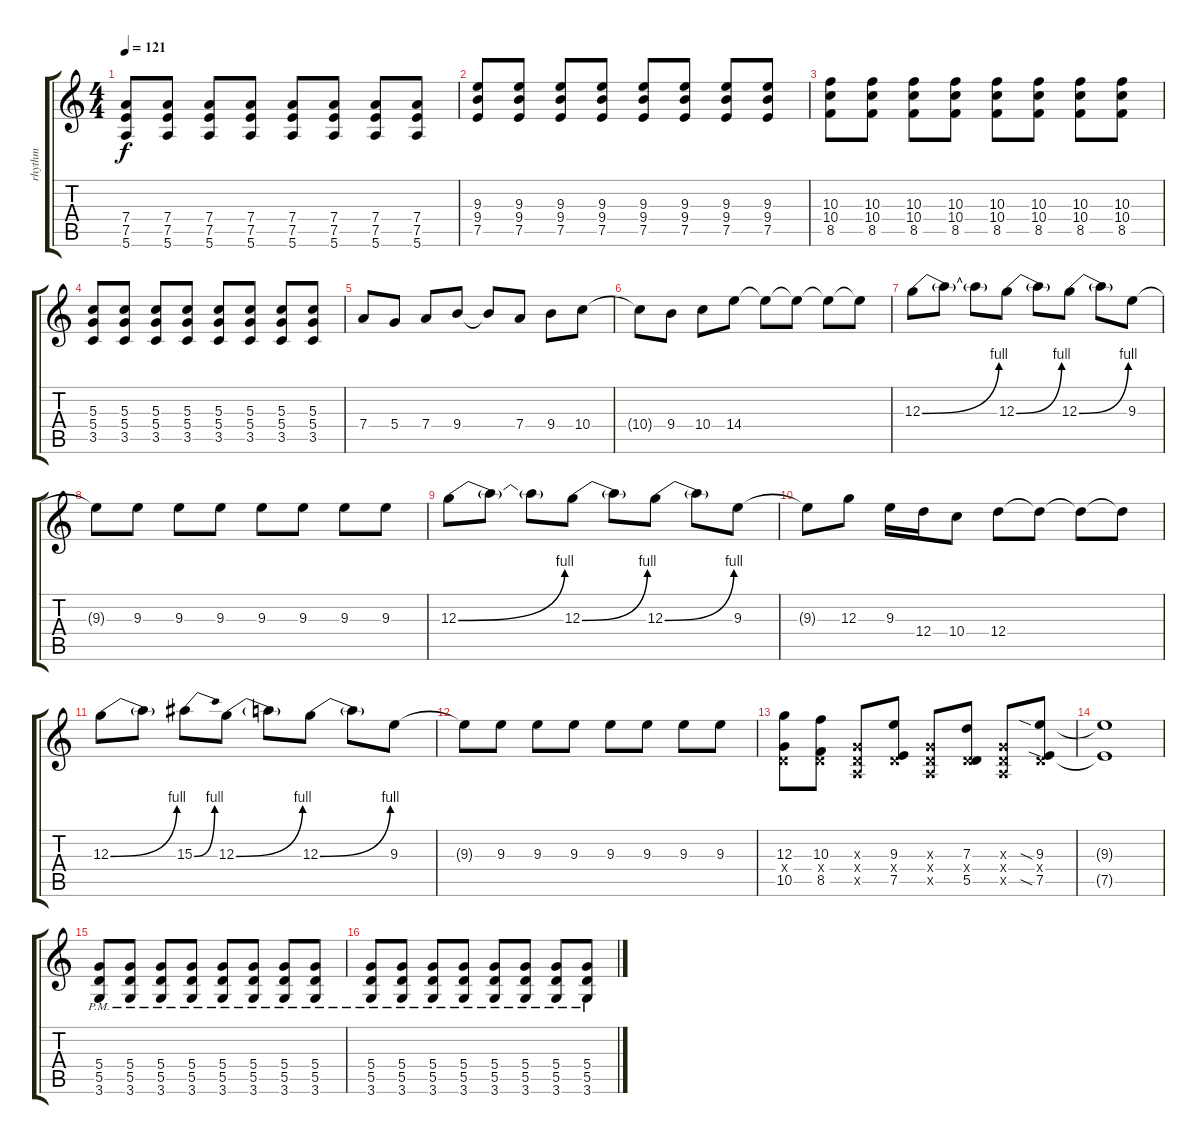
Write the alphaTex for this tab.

\track ("rhythm" "rhythm") {instrument overdrivenguitar}
\staff {score tabs}
\tuning (E4 B3 G3 D3 A2 E2) {hide}
\ts (4 4)
\tempo 121
\clef g2
\ks c
(7.4 7.5 5.6).8{dy f} (7.4 7.5 5.6).8 (7.4 7.5 5.6).8 (7.4 7.5 5.6).8 (7.4 7.5 5.6).8 (7.4 7.5 5.6).8 (7.4 7.5 5.6).8 (7.4 7.5 5.6).8 |
(9.3 9.4 7.5).8 (9.3 9.4 7.5).8 (9.3 9.4 7.5).8 (9.3 9.4 7.5).8 (9.3 9.4 7.5).8 (9.3 9.4 7.5).8 (9.3 9.4 7.5).8 (9.3 9.4 7.5).8 |
(10.3 10.4 8.5).8 (10.3 10.4 8.5).8 (10.3 10.4 8.5).8 (10.3 10.4 8.5).8 (10.3 10.4 8.5).8 (10.3 10.4 8.5).8 (10.3 10.4 8.5).8 (10.3 10.4 8.5).8 |
(5.3 5.4 3.5).8 (5.3 5.4 3.5).8 (5.3 5.4 3.5).8 (5.3 5.4 3.5).8 (5.3 5.4 3.5).8 (5.3 5.4 3.5).8 (5.3 5.4 3.5).8 (5.3 5.4 3.5).8 |
7.4.8 5.4.8 7.4.8 9.4.8 9.4{t}.8 7.4.8 9.4.8 10.4.8 |
10.4{t}.8 9.4.8 10.4.8 14.4.8 14.4{t}.8 14.4{t}.8 14.4{t}.8 14.4{t}.8 |
12.3{be (bend 0 0 60 4)}.8 12.3{t}.8 12.3{t}.8 12.3{be (bend 0 0 60 4)}.8 12.3{t}.8 12.3{be (bend 0 0 60 4)}.8 12.3{t}.8 9.3.8 |
9.3{t}.8 9.3.8 9.3.8 9.3.8 9.3.8 9.3.8 9.3.8 9.3.8 |
12.3{be (bend 0 0 60 4)}.8 12.3{t}.8 12.3{t}.8 12.3{be (bend 0 0 60 4)}.8 12.3{t}.8 12.3{be (bend 0 0 60 4)}.8 12.3{t}.8 9.3.8 |
9.3{t}.8 12.3.8 9.3.16 12.4.16 10.4.8 12.4.8 12.4{t}.8 12.4{t}.8 12.4{t}.8 |
12.3{be (bend 0 0 60 4)}.8 12.3{t}.8 15.3{be (bend 0 0 60 4)}.8 12.3{be (bend 0 0 60 4)}.8 12.3{t}.8 12.3{be (bend 0 0 60 4)}.8 12.3{t}.8 9.3.8 |
9.3{t}.8 9.3.8 9.3.8 9.3.8 9.3.8 9.3.8 9.3.8 9.3.8 |
(12.3 0.4{x} 10.5).8 (10.3 0.4{x} 8.5).8 (0.3{x} 0.4{x} 0.5{x}).8 (9.3 0.4{x} 7.5).8 (0.3{x} 0.4{x} 0.5{x}).8 (7.3 0.4{x} 5.5).8 (0.3{x} 0.4{x} 0.5{x}).8 (9.3{sia} 0.4{x} 7.5{sia}).8 |
(9.3{t} 7.5{t}).1 |
(5.4{pm} 5.5{pm} 3.6{pm}).8 (5.4{pm} 5.5{pm} 3.6{pm}).8 (5.4{pm} 5.5{pm} 3.6{pm}).8 (5.4{pm} 5.5{pm} 3.6{pm}).8 (5.4{pm} 5.5{pm} 3.6{pm}).8 (5.4{pm} 5.5{pm} 3.6{pm}).8 (5.4{pm} 5.5{pm} 3.6{pm}).8 (5.4{pm} 5.5{pm} 3.6{pm}).8 |
(5.4{pm} 5.5{pm} 3.6{pm}).8 (5.4{pm} 5.5{pm} 3.6{pm}).8 (5.4{pm} 5.5{pm} 3.6{pm}).8 (5.4{pm} 5.5{pm} 3.6{pm}).8 (5.4{pm} 5.5{pm} 3.6{pm}).8 (5.4{pm} 5.5{pm} 3.6{pm}).8 (5.4{pm} 5.5{pm} 3.6{pm}).8 (5.4{pm} 5.5{pm} 3.6{pm}).8
